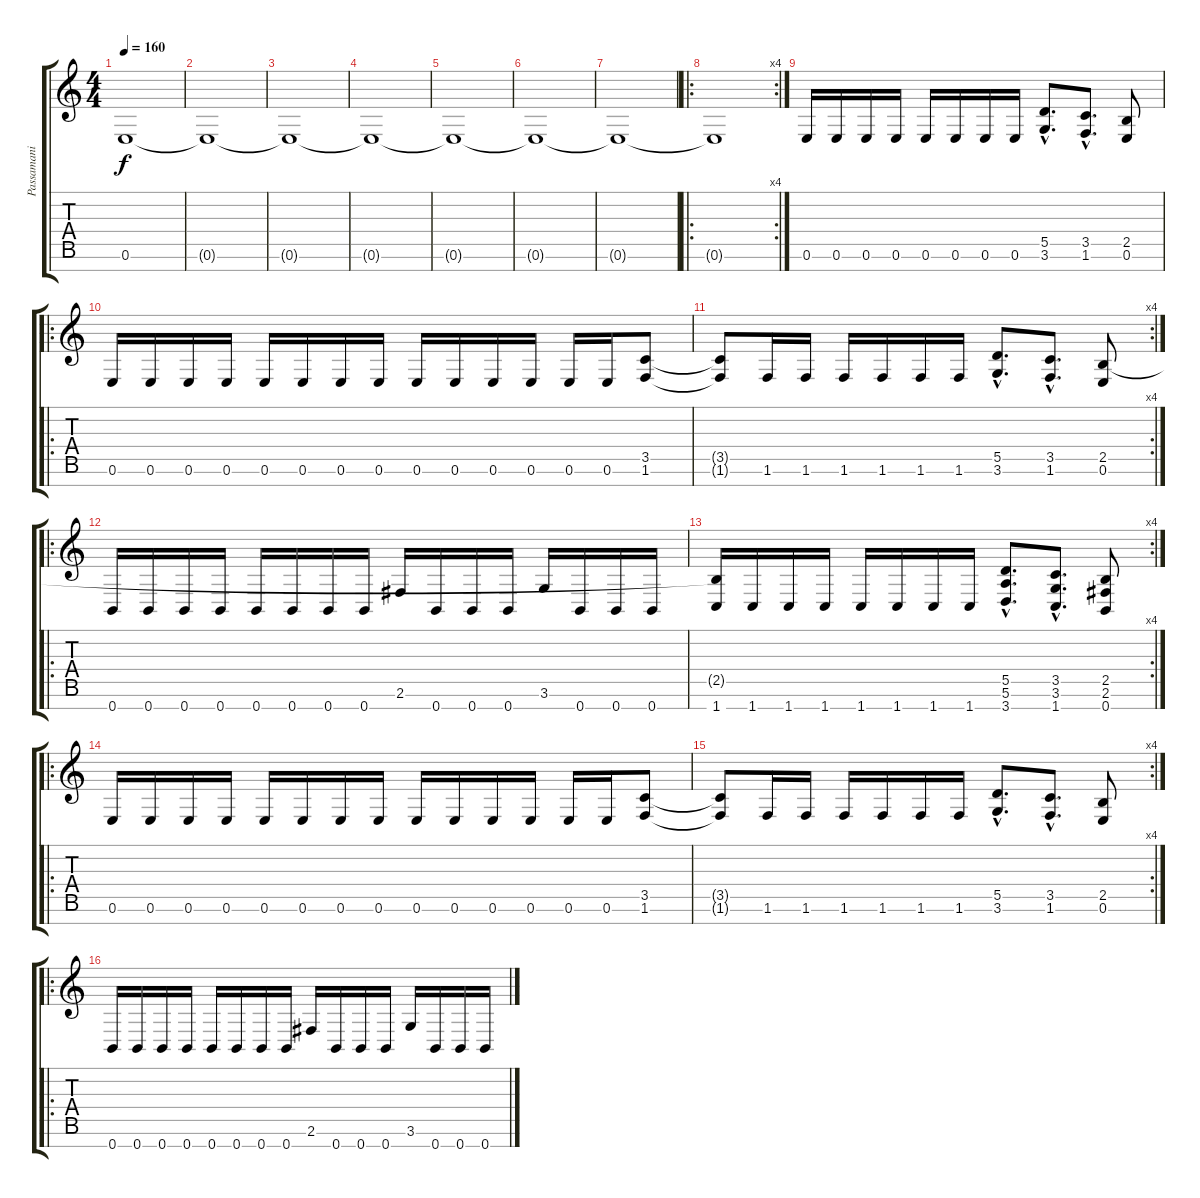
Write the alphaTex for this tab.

\track ("Passamani" "Passamani") {instrument distortionguitar}
\staff {score tabs}
\tuning (E4 B3 G3 D3 A2 E2 B1) {hide}
\ts (4 4)
\tempo 160
\clef g2
\ks c
0.6.1{dy f instrument distortionguitar} |
0.6{t}.1 |
0.6{t}.1 |
0.6{t}.1 |
0.6{t}.1 |
0.6{t}.1 |
0.6{t}.1 |
\ro
\rc 4
0.6{t}.1 |
0.6.16 0.6.16 0.6.16 0.6.16 0.6.16 0.6.16 0.6.16 0.6.16 (5.5{hac} 3.6{hac}).8{d} (3.5{hac} 1.6{hac}).8{d} (2.5 0.6).8 |
\ro
0.6.16 0.6.16 0.6.16 0.6.16 0.6.16 0.6.16 0.6.16 0.6.16 0.6.16 0.6.16 0.6.16 0.6.16 0.6.16 0.6.16 (3.5 1.6).8 |
\rc 4
(3.5{t} 1.6{t}).8 1.6.16 1.6.16 1.6.16 1.6.16 1.6.16 1.6.16 (5.5{hac} 3.6{hac}).8{d} (3.5{hac} 1.6{hac}).8{d} (2.5 0.6).8 |
\ro
0.7.16 0.7.16 0.7.16 0.7.16 0.7.16 0.7.16 0.7.16 0.7.16 2.6.16 0.7.16 0.7.16 0.7.16 3.6.16 0.7.16 0.7.16 0.7.16 |
\rc 4
(2.5{t} 1.7).16 1.7.16 1.7.16 1.7.16 1.7.16 1.7.16 1.7.16 1.7.16 (5.5{hac} 5.6{hac} 3.7{hac}).8{d} (3.5{hac} 3.6{hac} 1.7{hac}).8{d} (2.5 2.6 0.7).8 |
\ro
0.6.16 0.6.16 0.6.16 0.6.16 0.6.16 0.6.16 0.6.16 0.6.16 0.6.16 0.6.16 0.6.16 0.6.16 0.6.16 0.6.16 (3.5 1.6).8 |
\rc 4
(3.5{t} 1.6{t}).8 1.6.16 1.6.16 1.6.16 1.6.16 1.6.16 1.6.16 (5.5{hac} 3.6{hac}).8{d} (3.5{hac} 1.6{hac}).8{d} (2.5 0.6).8 |
\ro
0.7.16 0.7.16 0.7.16 0.7.16 0.7.16 0.7.16 0.7.16 0.7.16 2.6.16 0.7.16 0.7.16 0.7.16 3.6.16 0.7.16 0.7.16 0.7.16
